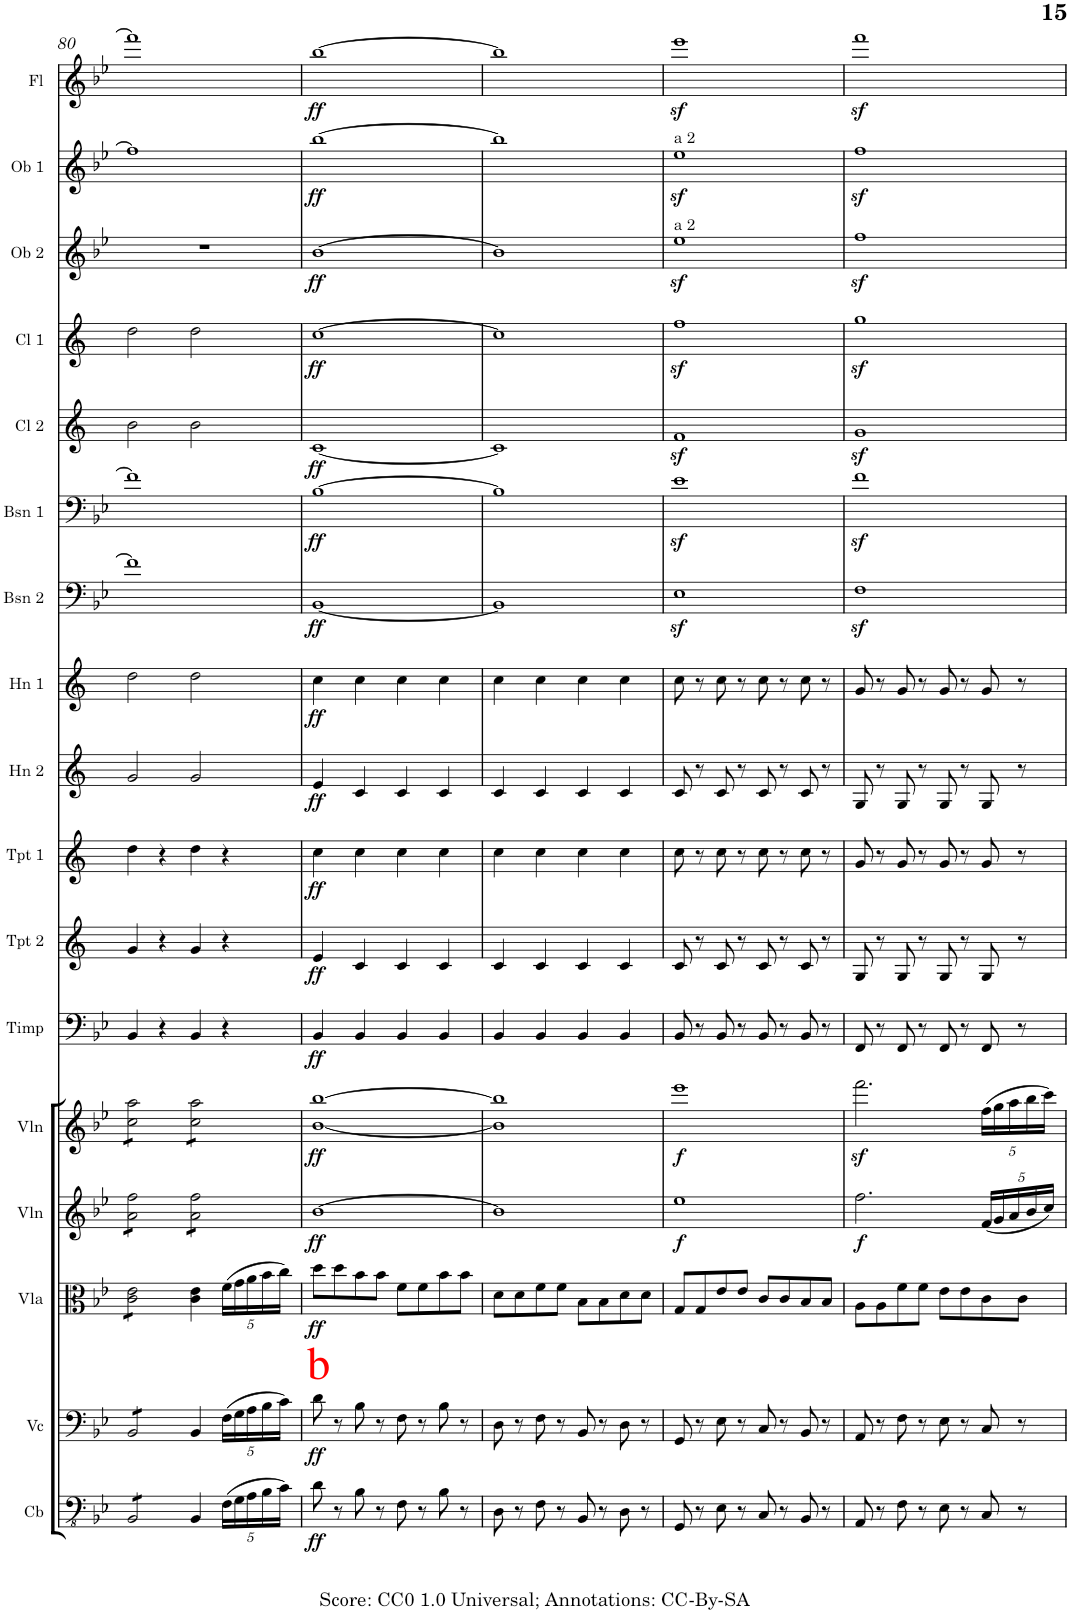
**kern	**dynam	**kern	**dynam	**kern	**text	**dynam	**kern	**dynam	**kern	**dynam	**kern	**dynam	**kern	**dynam	**kern	**dynam	**kern	**dynam	**kern	**dynam	**kern	**dynam	**kern	**dynam	**kern	**dynam	**kern	**dynam	**kern	**dynam	**kern	**dynam	**kern	**dynam
*part17	*part17	*part16	*part16	*part15	*part15	*part15	*part14	*part14	*part13	*part13	*part12	*part12	*part11	*part11	*part10	*part10	*part9	*part9	*part8	*part8	*part7	*part7	*part6	*part6	*part5	*part5	*part4	*part4	*part3	*part3	*part2	*part2	*part1	*part1
*staff17	*staff17	*staff16	*staff16	*staff15	*staff15	*staff15	*staff14	*staff14	*staff13	*staff13	*staff12	*staff12	*staff11	*staff11	*staff10	*staff10	*staff9	*staff9	*staff8	*staff8	*staff7	*staff7	*staff6	*staff6	*staff5	*staff5	*staff4	*staff4	*staff3	*staff3	*staff2	*staff2	*staff1	*staff1
*I"Contrabass	*	*I"Violoncello	*	*I"Viola	*	*	*I"Violin	*	*I"Violin	*	*I"Timpani	*	*I"Bb Trumpet 2	*	*I"Bb Trumpet 1	*	*I"Bb (alto) Horn 2	*	*I"Bb (alto) Horn 1	*	*I"Bassoon 2	*	*I"Bassoon 1	*	*I"Bb Clarinet 2	*	*I"Bb Clarinet 1	*	*I"Oboe 2	*	*I"Oboe 1	*	*I"Flute	*
*I'Cb	*	*I'Vc	*	*I'Vla	*	*	*I'Vln	*	*I'Vln	*	*I'Timp	*	*I'Tpt 2	*	*I'Tpt 1	*	*I'Hn 2	*	*I'Hn 1	*	*I'Bsn 2	*	*I'Bsn 1	*	*I'Cl 2	*	*I'Cl 1	*	*I'Ob 2	*	*I'Ob 1	*	*I'Fl	*
!!LO:PB:g=z
*clefFv4	*	*clefF4	*	*clefC3	*	*	*clefG2	*	*clefG2	*	*clefF4	*	*clefG2	*	*clefG2	*	*clefG2	*	*clefG2	*	*clefF4	*	*clefF4	*	*clefG2	*	*clefG2	*	*clefG2	*	*clefG2	*	*clefG2	*
*	*	*	*	*	*	*	*	*	*	*	*	*	*Trd1c2	*	*Trd1c2	*	*Trd1c2	*	*Trd1c2	*	*	*	*	*	*Trd1c2	*	*Trd1c2	*	*	*	*	*	*	*
*k[b-e-]	*	*k[b-e-]	*	*k[b-e-]	*	*	*k[b-e-]	*	*k[b-e-]	*	*k[b-e-]	*	*k[]	*	*k[]	*	*k[]	*	*k[]	*	*k[b-e-]	*	*k[b-e-]	*	*k[]	*	*k[]	*	*k[b-e-]	*	*k[b-e-]	*	*k[b-e-]	*
*M2/2	*	*M2/2	*	*M2/2	*	*	*M2/2	*	*M2/2	*	*M2/2	*	*M2/2	*	*M2/2	*	*M2/2	*	*M2/2	*	*M2/2	*	*M2/2	*	*M2/2	*	*M2/2	*	*M2/2	*	*M2/2	*	*M2/2	*
*met(c|)	*	*met(c|)	*	*met(c|)	*	*	*met(c|)	*	*met(c|)	*	*met(c|)	*	*met(c|)	*	*met(c|)	*	*met(c|)	*	*met(c|)	*	*met(c|)	*	*met(c|)	*	*met(c|)	*	*met(c|)	*	*met(c|)	*	*met(c|)	*	*met(c|)	*
=80	=80	=80	=80	=80	=80	=80	=80	=80	=80	=80	=80	=80	=80	=80	=80	=80	=80	=80	=80	=80	=80	=80	=80	=80	=80	=80	=80	=80	=80	=80	=80	=80	=80	=80
*tremolo	*	*	*	*	*	*	*	*	*	*	*	*	*	*	*	*	*	*	*	*	*	*	*	*	*	*	*	*	*	*	*	*	*	*
*	*	*tremolo	*	*	*	*	*	*	*	*	*	*	*	*	*	*	*	*	*	*	*	*	*	*	*	*	*	*	*	*	*	*	*	*
*	*	*	*	*tremolo	*	*	*	*	*	*	*	*	*	*	*	*	*	*	*	*	*	*	*	*	*	*	*	*	*	*	*	*	*	*
*	*	*	*	*	*	*	*tremolo	*	*	*	*	*	*	*	*	*	*	*	*	*	*	*	*	*	*	*	*	*	*	*	*	*	*	*
*	*	*	*	*	*	*	*	*	*tremolo	*	*	*	*	*	*	*	*	*	*	*	*	*	*	*	*	*	*	*	*	*	*	*	*	*
8BBB-/L	.	8BB-/L	.	8c\ 8e-\L	.	.	8a\ 8ff\L	.	8cc\ 8aa\L	.	4BB-/	.	4g/	.	4dd\	.	2g/	.	2dd\	.	1f]	.	1f]	.	2b\	.	2dd\	.	1r	.	1ff]	.	1fff]	.
8BBB-/	.	8BB-/	.	8c\ 8e-\	.	.	8a\ 8ff\	.	8cc\ 8aa\	.	.	.	.	.	.	.	.	.	.	.	.	.	.	.	.	.	.	.	.	.	.	.	.	.
8BBB-/	.	8BB-/	.	8c\ 8e-\	.	.	8a\ 8ff\	.	8cc\ 8aa\	.	4r	.	4r	.	4r	.	.	.	.	.	.	.	.	.	.	.	.	.	.	.	.	.	.	.
8BBB-/J	.	8BB-/J	.	8c\ 8e-\J	.	.	8a\ 8ff\J	.	8cc\ 8aa\J	.	.	.	.	.	.	.	.	.	.	.	.	.	.	.	.	.	.	.	.	.	.	.	.	.
*	*	*	*	*Xtremolo	*	*	*	*	*	*	*	*	*	*	*	*	*	*	*	*	*	*	*	*	*	*	*	*	*	*	*	*	*	*
*	*	*Xtremolo	*	*	*	*	*	*	*	*	*	*	*	*	*	*	*	*	*	*	*	*	*	*	*	*	*	*	*	*	*	*	*	*
*Xtremolo	*	*	*	*	*	*	*	*	*	*	*	*	*	*	*	*	*	*	*	*	*	*	*	*	*	*	*	*	*	*	*	*	*	*
4BBB-/	.	4BB-/	.	4c\ 4e-\	.	.	8a\ 8ff\L	.	8cc\ 8aa\L	.	4BB-/	.	4g/	.	4dd\	.	2g/	.	2dd\	.	.	.	.	.	2b\	.	2dd\	.	.	.	.	.	.	.
.	.	.	.	.	.	.	8a\ 8ff\	.	8cc\ 8aa\	.	.	.	.	.	.	.	.	.	.	.	.	.	.	.	.	.	.	.	.	.	.	.	.	.
*Xbrackettup	*	*Xbrackettup	*	*Xbrackettup	*	*	*	*	*	*	*	*	*	*	*	*	*	*	*	*	*	*	*	*	*	*	*	*	*	*	*	*	*	*
(20FF\LL	.	(20F\LL	.	(20f\LL	.	.	8a\ 8ff\	.	8cc\ 8aa\	.	4r	.	4r	.	4r	.	.	.	.	.	.	.	.	.	.	.	.	.	.	.	.	.	.	.
20GG\	.	20G\	.	20g\	.	.	.	.	.	.	.	.	.	.	.	.	.	.	.	.	.	.	.	.	.	.	.	.	.	.	.	.	.	.
20AA\	.	20A\	.	20a\	.	.	.	.	.	.	.	.	.	.	.	.	.	.	.	.	.	.	.	.	.	.	.	.	.	.	.	.	.	.
.	.	.	.	.	.	.	8a\ 8ff\J	.	8cc\ 8aa\J	.	.	.	.	.	.	.	.	.	.	.	.	.	.	.	.	.	.	.	.	.	.	.	.	.
*	*	*	*	*	*	*	*	*	*Xtremolo	*	*	*	*	*	*	*	*	*	*	*	*	*	*	*	*	*	*	*	*	*	*	*	*	*
*	*	*	*	*	*	*	*Xtremolo	*	*	*	*	*	*	*	*	*	*	*	*	*	*	*	*	*	*	*	*	*	*	*	*	*	*	*
20BB-\	.	20B-\	.	20b-\	.	.	.	.	.	.	.	.	.	.	.	.	.	.	.	.	.	.	.	.	.	.	.	.	.	.	.	.	.	.
20C\JJ)	.	20c\JJ)	.	20cc\JJ)	.	.	.	.	.	.	.	.	.	.	.	.	.	.	.	.	.	.	.	.	.	.	.	.	.	.	.	.	.	.
=81	=81	=81	=81	=81	=81	=81	=81	=81	=81	=81	=81	=81	=81	=81	=81	=81	=81	=81	=81	=81	=81	=81	=81	=81	=81	=81	=81	=81	=81	=81	=81	=81	=81	=81
!	!LO:DY:b	!	!LO:DY:b	!	!LO:LY:b:color=#FF0000	!LO:DY:b	!	!LO:DY:b	!	!LO:DY:b	!	!LO:DY:b	!	!LO:DY:b	!	!LO:DY:b	!	!LO:DY:b	!	!LO:DY:b	!	!LO:DY:b	!	!LO:DY:b	!	!LO:DY:b	!	!LO:DY:b	!	!LO:DY:b	!	!LO:DY:b	!	!LO:DY:b
8D\	ff	8d\	ff	8dd\L	b	ff	[1b-	ff	[1b- [1bb-	ff	4BB-/	ff	4e/	ff	4cc\	ff	4e/	ff	4cc\	ff	[1BB-	ff	[1B-	ff	[1c	ff	[1cc	ff	[1b-	ff	[1bb-	ff	[1bb-	ff
8r	.	8r	.	8dd\	.	.	.	.	.	.	.	.	.	.	.	.	.	.	.	.	.	.	.	.	.	.	.	.	.	.	.	.	.	.
8BB-\	.	8B-\	.	8b-\	.	.	.	.	.	.	4BB-/	.	4c/	.	4cc\	.	4c/	.	4cc\	.	.	.	.	.	.	.	.	.	.	.	.	.	.	.
8r	.	8r	.	8b-\J	.	.	.	.	.	.	.	.	.	.	.	.	.	.	.	.	.	.	.	.	.	.	.	.	.	.	.	.	.	.
8FF\	.	8F\	.	8f\L	.	.	.	.	.	.	4BB-/	.	4c/	.	4cc\	.	4c/	.	4cc\	.	.	.	.	.	.	.	.	.	.	.	.	.	.	.
8r	.	8r	.	8f\	.	.	.	.	.	.	.	.	.	.	.	.	.	.	.	.	.	.	.	.	.	.	.	.	.	.	.	.	.	.
8BB-\	.	8B-\	.	8b-\	.	.	.	.	.	.	4BB-/	.	4c/	.	4cc\	.	4c/	.	4cc\	.	.	.	.	.	.	.	.	.	.	.	.	.	.	.
8r	.	8r	.	8b-\J	.	.	.	.	.	.	.	.	.	.	.	.	.	.	.	.	.	.	.	.	.	.	.	.	.	.	.	.	.	.
=82	=82	=82	=82	=82	=82	=82	=82	=82	=82	=82	=82	=82	=82	=82	=82	=82	=82	=82	=82	=82	=82	=82	=82	=82	=82	=82	=82	=82	=82	=82	=82	=82	=82	=82
8DD\	.	8D\	.	8d\L	.	.	1b-]	.	1b-] 1bb-]	.	4BB-/	.	4c/	.	4cc\	.	4c/	.	4cc\	.	1BB-]	.	1B-]	.	1c]	.	1cc]	.	1b-]	.	1bb-]	.	1bb-]	.
8r	.	8r	.	8d\	.	.	.	.	.	.	.	.	.	.	.	.	.	.	.	.	.	.	.	.	.	.	.	.	.	.	.	.	.	.
8FF\	.	8F\	.	8f\	.	.	.	.	.	.	4BB-/	.	4c/	.	4cc\	.	4c/	.	4cc\	.	.	.	.	.	.	.	.	.	.	.	.	.	.	.
8r	.	8r	.	8f\J	.	.	.	.	.	.	.	.	.	.	.	.	.	.	.	.	.	.	.	.	.	.	.	.	.	.	.	.	.	.
8BBB-/	.	8BB-/	.	8B-\L	.	.	.	.	.	.	4BB-/	.	4c/	.	4cc\	.	4c/	.	4cc\	.	.	.	.	.	.	.	.	.	.	.	.	.	.	.
8r	.	8r	.	8B-\	.	.	.	.	.	.	.	.	.	.	.	.	.	.	.	.	.	.	.	.	.	.	.	.	.	.	.	.	.	.
8DD\	.	8D\	.	8d\	.	.	.	.	.	.	4BB-/	.	4c/	.	4cc\	.	4c/	.	4cc\	.	.	.	.	.	.	.	.	.	.	.	.	.	.	.
8r	.	8r	.	8d\J	.	.	.	.	.	.	.	.	.	.	.	.	.	.	.	.	.	.	.	.	.	.	.	.	.	.	.	.	.	.
=83	=83	=83	=83	=83	=83	=83	=83	=83	=83	=83	=83	=83	=83	=83	=83	=83	=83	=83	=83	=83	=83	=83	=83	=83	=83	=83	=83	=83	=83	=83	=83	=83	=83	=83
!	!	!	!	!	!	!	!	!	!	!	!	!	!	!	!	!	!	!	!	!	!	!	!	!	!	!	!	!	!	!	!LO:TX:a:t=a 2	!	!	!
!	!	!	!	!	!	!	!	!	!	!	!	!	!	!	!	!	!	!	!	!	!	!	!	!	!	!	!	!	!LO:TX:a:t=a 2	!	!	!	!	!
!	!	!	!	!	!	!	!	!LO:DY:b	!	!LO:DY:b	!	!	!	!	!	!	!	!	!	!	!	!	!	!	!	!	!	!	!	!	!	!	!	!
8GGG/	.	8GG/	.	8G/L	.	.	1ee-	f	1eee-	f	8BB-/	.	8c/	.	8cc\	.	8c/	.	8cc\	.	1E-z<	.	1e-z<	.	1fz<	.	1ffz<	.	1ee-z<	.	1ee-z<	.	1eee-z<	.
8r	.	8r	.	8G/	.	.	.	.	.	.	8r	.	8r	.	8r	.	8r	.	8r	.	.	.	.	.	.	.	.	.	.	.	.	.	.	.
8EE-\	.	8E-\	.	8e-/	.	.	.	.	.	.	8BB-/	.	8c/	.	8cc\	.	8c/	.	8cc\	.	.	.	.	.	.	.	.	.	.	.	.	.	.	.
8r	.	8r	.	8e-/J	.	.	.	.	.	.	8r	.	8r	.	8r	.	8r	.	8r	.	.	.	.	.	.	.	.	.	.	.	.	.	.	.
8CC/	.	8C/	.	8c/L	.	.	.	.	.	.	8BB-/	.	8c/	.	8cc\	.	8c/	.	8cc\	.	.	.	.	.	.	.	.	.	.	.	.	.	.	.
8r	.	8r	.	8c/	.	.	.	.	.	.	8r	.	8r	.	8r	.	8r	.	8r	.	.	.	.	.	.	.	.	.	.	.	.	.	.	.
8BBB-/	.	8BB-/	.	8B-/	.	.	.	.	.	.	8BB-/	.	8c/	.	8cc\	.	8c/	.	8cc\	.	.	.	.	.	.	.	.	.	.	.	.	.	.	.
8r	.	8r	.	8B-/J	.	.	.	.	.	.	8r	.	8r	.	8r	.	8r	.	8r	.	.	.	.	.	.	.	.	.	.	.	.	.	.	.
=84	=84	=84	=84	=84	=84	=84	=84	=84	=84	=84	=84	=84	=84	=84	=84	=84	=84	=84	=84	=84	=84	=84	=84	=84	=84	=84	=84	=84	=84	=84	=84	=84	=84	=84
!	!	!	!	!	!	!	!	!LO:DY:b	!	!	!	!	!	!	!	!	!	!	!	!	!	!	!	!	!	!	!	!	!	!	!	!	!	!
8AAA/	.	8AA/	.	8A\L	.	.	2.ff\	f	2.fffz<\	.	8FF/	.	8G/	.	8g/	.	8G/	.	8g/	.	1Fz<	.	1fz<	.	1gz<	.	1ggz<	.	1ffz<	.	1ffz<	.	1fffz<	.
8r	.	8r	.	8A\	.	.	.	.	.	.	8r	.	8r	.	8r	.	8r	.	8r	.	.	.	.	.	.	.	.	.	.	.	.	.	.	.
8FF\	.	8F\	.	8f\	.	.	.	.	.	.	8FF/	.	8G/	.	8g/	.	8G/	.	8g/	.	.	.	.	.	.	.	.	.	.	.	.	.	.	.
8r	.	8r	.	8f\J	.	.	.	.	.	.	8r	.	8r	.	8r	.	8r	.	8r	.	.	.	.	.	.	.	.	.	.	.	.	.	.	.
8EE-\	.	8E-\	.	8e-\L	.	.	.	.	.	.	8FF/	.	8G/	.	8g/	.	8G/	.	8g/	.	.	.	.	.	.	.	.	.	.	.	.	.	.	.
8r	.	8r	.	8e-\	.	.	.	.	.	.	8r	.	8r	.	8r	.	8r	.	8r	.	.	.	.	.	.	.	.	.	.	.	.	.	.	.
*	*	*	*	*	*	*	*Xbrackettup	*	*Xbrackettup	*	*	*	*	*	*	*	*	*	*	*	*	*	*	*	*	*	*	*	*	*	*	*	*	*
8CC/	.	8C/	.	8c\	.	.	(20f/LL	.	(20ff\LL	.	8FF/	.	8G/	.	8g/	.	8G/	.	8g/	.	.	.	.	.	.	.	.	.	.	.	.	.	.	.
.	.	.	.	.	.	.	20g/	.	20gg\	.	.	.	.	.	.	.	.	.	.	.	.	.	.	.	.	.	.	.	.	.	.	.	.	.
.	.	.	.	.	.	.	20a/	.	20aa\	.	.	.	.	.	.	.	.	.	.	.	.	.	.	.	.	.	.	.	.	.	.	.	.	.
8r	.	8r	.	8c\J	.	.	.	.	.	.	8r	.	8r	.	8r	.	8r	.	8r	.	.	.	.	.	.	.	.	.	.	.	.	.	.	.
.	.	.	.	.	.	.	20b-/	.	20bb-\	.	.	.	.	.	.	.	.	.	.	.	.	.	.	.	.	.	.	.	.	.	.	.	.	.
.	.	.	.	.	.	.	20cc/JJ)	.	20ccc\JJ)	.	.	.	.	.	.	.	.	.	.	.	.	.	.	.	.	.	.	.	.	.	.	.	.	.
=	=	=	=	=	=	=	=	=	=	=	=	=	=	=	=	=	=	=	=	=	=	=	=	=	=	=	=	=	=	=	=	=	=	=
*-	*-	*-	*-	*-	*-	*-	*-	*-	*-	*-	*-	*-	*-	*-	*-	*-	*-	*-	*-	*-	*-	*-	*-	*-	*-	*-	*-	*-	*-	*-	*-	*-	*-	*-
